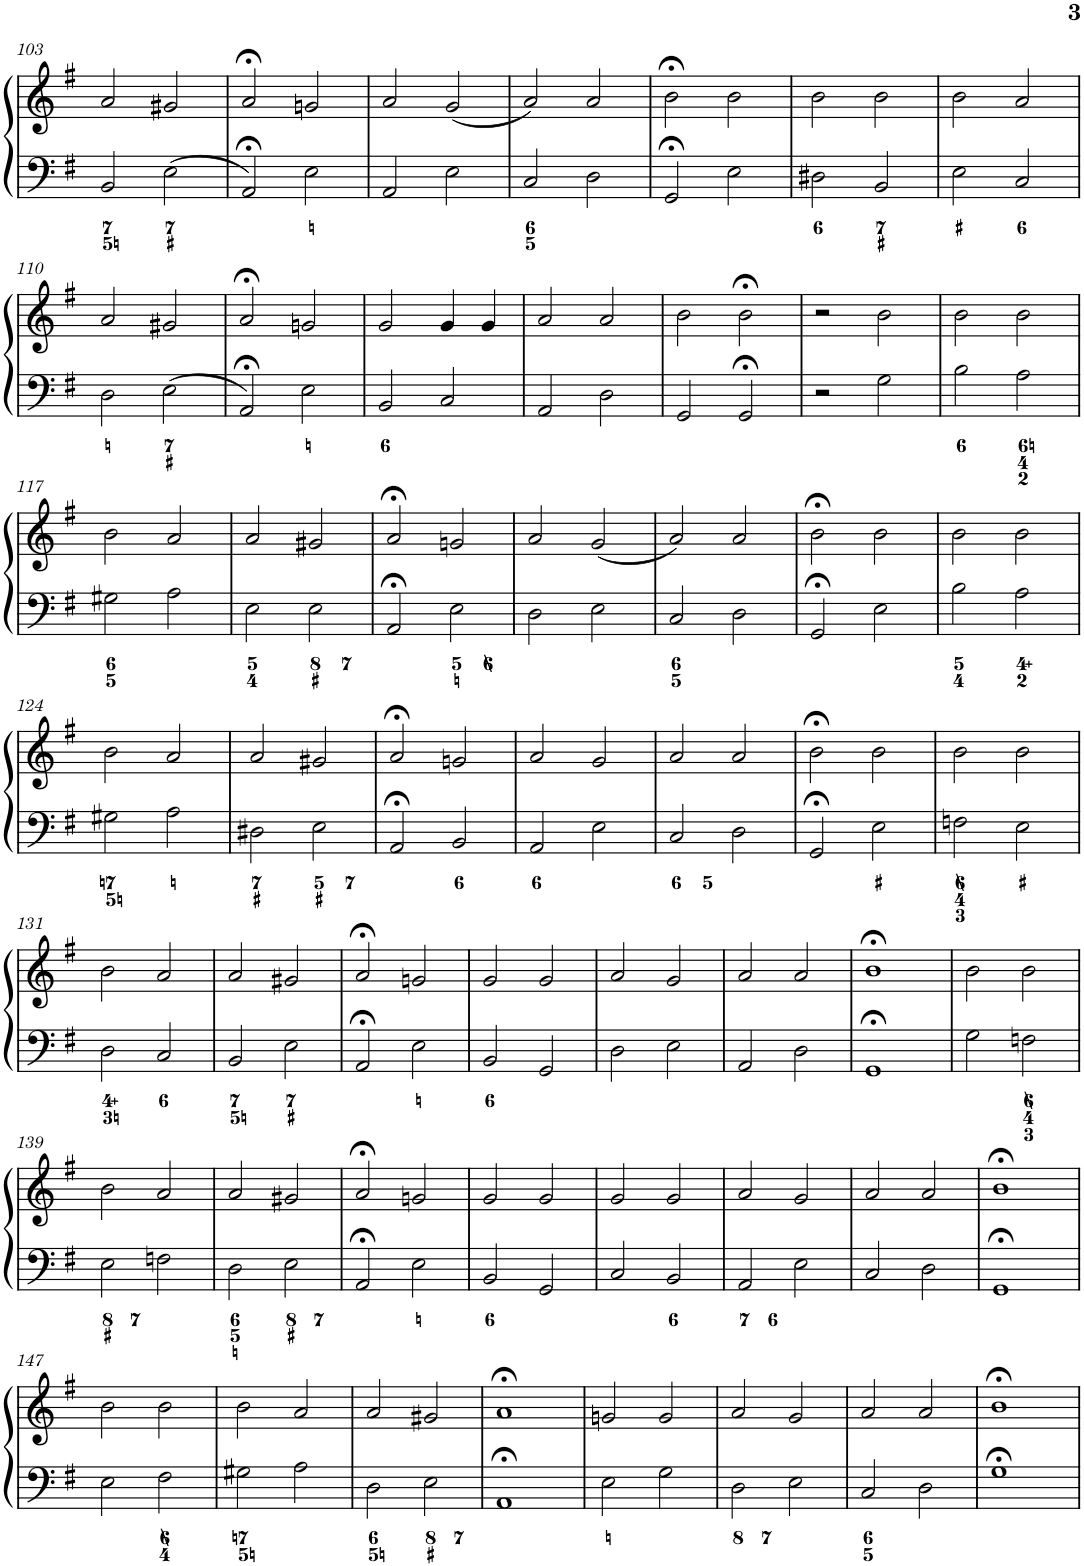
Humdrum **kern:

**kern	**kern
*part1	*part1
*staff2	*staff1
*I"Piano	*
*I'Pno.	*
!!LO:PB:g=z
*clefF4	*clefG2
*k[f#]	*k[f#]
*M4/4	*M4/4
*met(c)	*met(c)
=103	=103
2BB/	2a/
2E\	2g#X/
=104	=104
2AA;</	2a;</
2E\	2gn/
=105	=105
2AA/	2a/
2E\	(2g/
=106	=106
2C/	2a/)
2D\	2a/
=107	=107
2GG;</	2b;<\
2E\	2b\
=108	=108
2D#X\	2b\
2BB/	2b\
=109	=109
2E\	2b\
2C/	2a/
!!LO:LB:g=z
=110	=110
2D\	2a/
2E\	2g#X/
=111	=111
2AA;</	2a;</
2E\	2gn/
=112	=112
2BB/	2g/
2C/	4g/
.	4g/
=113	=113
2AA/	2a/
2D\	2a/
=114	=114
2GG/	2b\
2GG;</	2b;<\
=115	=115
2r	2r
2G\	2b\
=116	=116
2B\	2b\
2A\	2b\
!!LO:LB:g=z
=117	=117
2G#X\	2b\
2A\	2a/
=118	=118
2E\	2a/
2E\	2g#X/
=119	=119
2AA;</	2a;</
2E\	2gn/
=120	=120
2D\	2a/
2E\	(2g/
=121	=121
2C/	2a/)
2D\	2a/
=122	=122
2GG;</	2b;<\
2E\	2b\
=123	=123
2B\	2b\
2A\	2b\
!!LO:LB:g=z
=124	=124
2G#X\	2b\
2A\	2a/
=125	=125
2D#X\	2a/
2E\	2g#X/
=126	=126
2AA;</	2a;</
2BB/	2gn/
=127	=127
2AA/	2a/
2E\	2g/
=128	=128
2C/	2a/
2D\	2a/
=129	=129
2GG;</	2b;<\
2E\	2b\
=130	=130
2Fn\	2b\
2E\	2b\
!!LO:LB:g=z
=131	=131
2D\	2b\
2C/	2a/
=132	=132
2BB/	2a/
2E\	2g#X/
=133	=133
2AA;</	2a;</
2E\	2gn/
=134	=134
2BB/	2g/
2GG/	2g/
=135	=135
2D\	2a/
2E\	2g/
=136	=136
2AA/	2a/
2D\	2a/
=137	=137
1GG;<	1b;<
=138	=138
2G\	2b\
2Fn\	2b\
!!LO:LB:g=z
=139	=139
2E\	2b\
2Fn\	2a/
=140	=140
2D\	2a/
2E\	2g#X/
=141	=141
2AA;</	2a;</
2E\	2gn/
=142	=142
2BB/	2g/
2GG/	2g/
=143	=143
2C/	2g/
2BB/	2g/
=144	=144
2AA/	2a/
2E\	2g/
=145	=145
2C/	2a/
2D\	2a/
=146	=146
1GG;<	1b;<
!!LO:LB:g=z
=147	=147
2E\	2b\
2F#\	2b\
=148	=148
2G#X\	2b\
2A\	2a/
=149	=149
2D\	2a/
2E\	2g#X/
=150	=150
1AA;<	1a;<
=151	=151
2E\	2gn/
2G\	2g/
=152	=152
2D\	2a/
2E\	2g/
=153	=153
2C/	2a/
2D\	2a/
=154	=154
1G;<	1b;<
=	=
*-	*-
